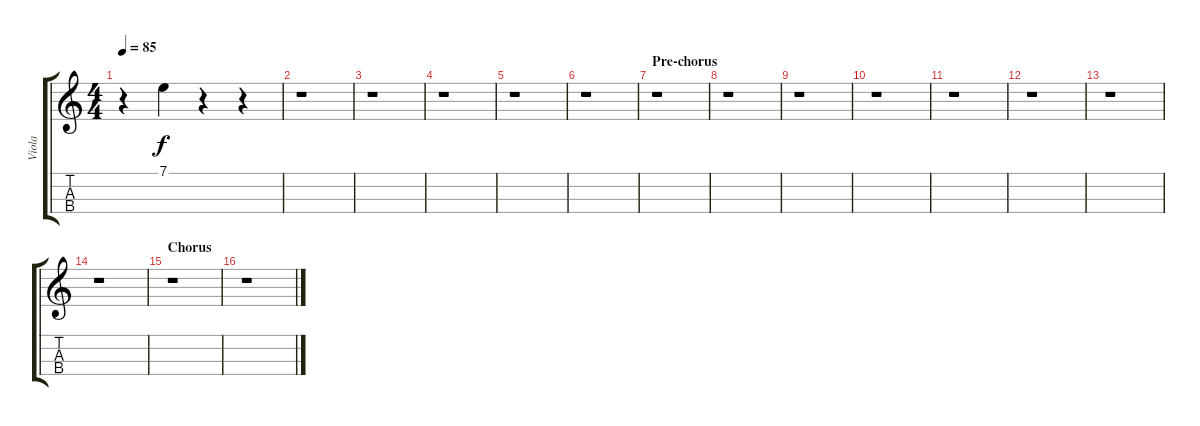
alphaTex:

\track ("Viola" "Viola") {instrument viola}
\staff {score tabs}
\tuning (A4 D4 G3 C3) {hide}
\ts (4 4)
\tempo 85
\clef g2
\ks c
r.4{dy p} 7.1.4{dy f} r.4 r.4 |
r.1 |
r.1 |
r.1 |
r.1 |
r.1 |
\section ("" "Pre-chorus")
r.1 |
r.1 |
r.1 |
r.1 |
r.1 |
r.1 |
r.1 |
r.1 |
\section ("" "Chorus")
r.1 |
r.1
